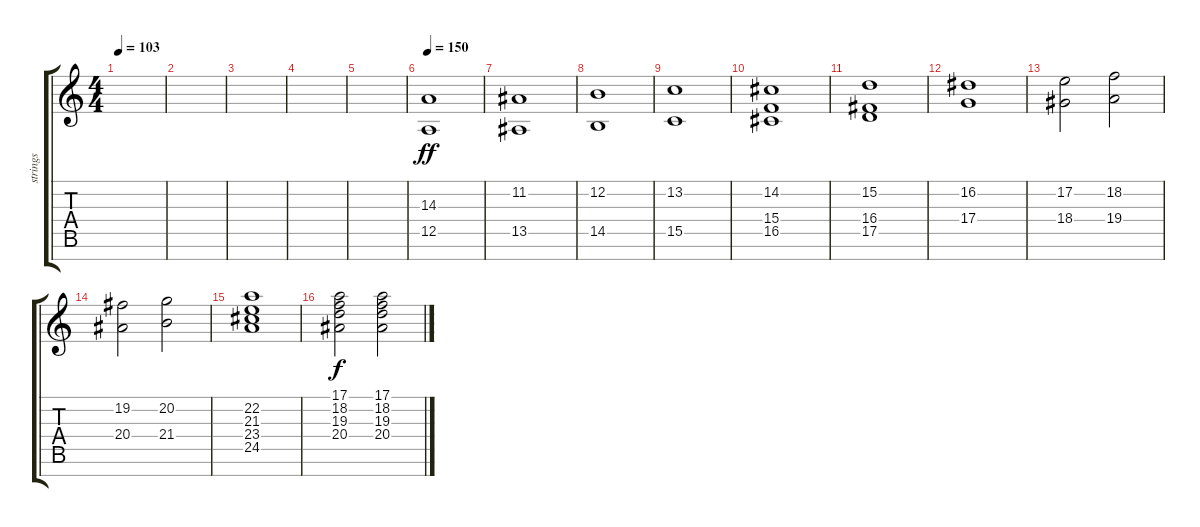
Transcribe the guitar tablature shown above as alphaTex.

\track ("strings" "strings") {instrument stringensemble1}
\staff {score tabs}
\tuning (E4 B3 G3 D3 A2 E2 B1) {hide}
\ts (4 4)
\tempo 103
\clef g2
\ks c
|
|
|
|
|
\tempo 150
(14.3 12.5).1{dy ff instrument stringensemble1} |
(11.2 13.5).1 |
(12.2 14.5).1 |
(13.2 15.5).1 |
(14.2 15.4 16.5).1 |
(15.2 16.4 17.5).1 |
(16.2 17.4).1 |
(17.2 18.4).2 (18.2 19.4).2 |
(19.2 20.4).2 (20.2 21.4).2 |
(22.2 21.3 23.4 24.5).1 |
(17.1 18.2 19.3 20.4).2{dy f} (17.1 18.2 19.3 20.4).2
